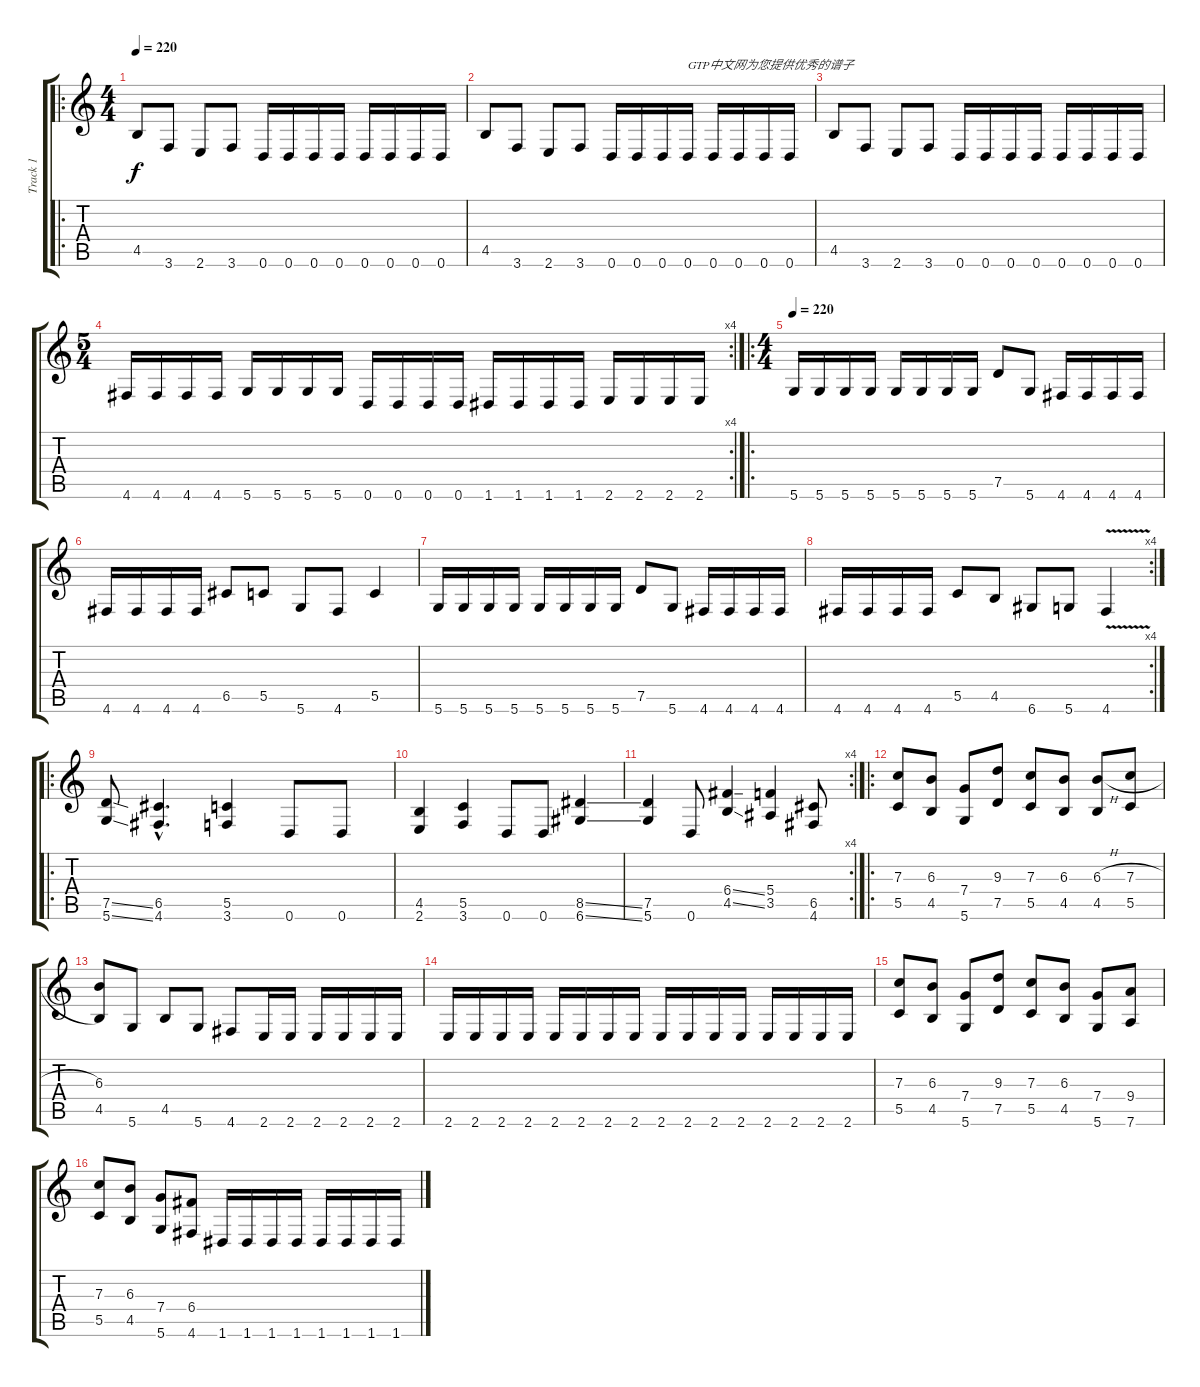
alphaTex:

\track ("Track 1" "Track 1") {instrument distortionguitar}
\staff {score tabs}
\tuning (D4 A3 F3 C3 G2 D2) {hide}
\ro
\ts (4 4)
\tempo 220
\clef g2
\ks c
4.5.8{dy f} 3.6.8 2.6.8 3.6.8 0.6.16 0.6.16 0.6.16 0.6.16 0.6.16 0.6.16 0.6.16 0.6.16 |
4.5.8 3.6.8 2.6.8 3.6.8 0.6.16 0.6.16 0.6.16 0.6.16{txt "GTP中文网为您提供优秀的谱子"} 0.6.16 0.6.16 0.6.16 0.6.16 |
4.5.8 3.6.8 2.6.8 3.6.8 0.6.16 0.6.16 0.6.16 0.6.16 0.6.16 0.6.16 0.6.16 0.6.16 |
\rc 4
\ts (5 4)
4.6.16 4.6.16 4.6.16 4.6.16 5.6.16 5.6.16 5.6.16 5.6.16 0.6.16 0.6.16 0.6.16 0.6.16 1.6.16 1.6.16 1.6.16 1.6.16 2.6.16 2.6.16 2.6.16 2.6.16 |
\ro
\ts (4 4)
\tempo 220
5.6.16 5.6.16 5.6.16 5.6.16 5.6.16 5.6.16 5.6.16 5.6.16 7.5.8 5.6.8 4.6.16 4.6.16 4.6.16 4.6.16 |
4.6.16 4.6.16 4.6.16 4.6.16 6.5.8 5.5.8 5.6.8 4.6.8 5.5.4 |
5.6.16 5.6.16 5.6.16 5.6.16 5.6.16 5.6.16 5.6.16 5.6.16 7.5.8 5.6.8 4.6.16 4.6.16 4.6.16 4.6.16 |
\rc 4
4.6.16 4.6.16 4.6.16 4.6.16 5.5.8 4.5.8 6.6.8 5.6.8 4.6{v}.4 |
\ro
(7.5{ss} 5.6{ss}).8 (6.5{hac} 4.6{hac}).4{d} (5.5 3.6).4 0.6.8 0.6.8 |
(4.5 2.6).4 (5.5 3.6).4 0.6.8 0.6.8 (8.5{ss} 6.6{ss}).4 |
\rc 4
(7.5 5.6).4 0.6.8 (6.4{ss} 4.5{ss}).4 (5.4 3.5).4 (6.5 4.6).8 |
\ro
(7.3 5.5).8 (6.3 4.5).8 (7.4 5.6).8 (9.3 7.5).8 (7.3 5.5).8 (6.3 4.5).8 (6.3{h} 4.5).8 (7.3{h} 5.5).8 |
(6.3 4.5).8 5.6.8 4.5.8 5.6.8 4.6.8 2.6.16 2.6.16 2.6.16 2.6.16 2.6.16 2.6.16 |
2.6.16 2.6.16 2.6.16 2.6.16 2.6.16 2.6.16 2.6.16 2.6.16 2.6.16 2.6.16 2.6.16 2.6.16 2.6.16 2.6.16 2.6.16 2.6.16 |
(7.3 5.5).8 (6.3 4.5).8 (7.4 5.6).8 (9.3 7.5).8 (7.3 5.5).8 (6.3 4.5).8 (7.4 5.6).8 (9.4 7.6).8 |
(7.3 5.5).8 (6.3 4.5).8 (7.4 5.6).8 (6.4 4.6).8 1.6.16 1.6.16 1.6.16 1.6.16 1.6.16 1.6.16 1.6.16 1.6.16
